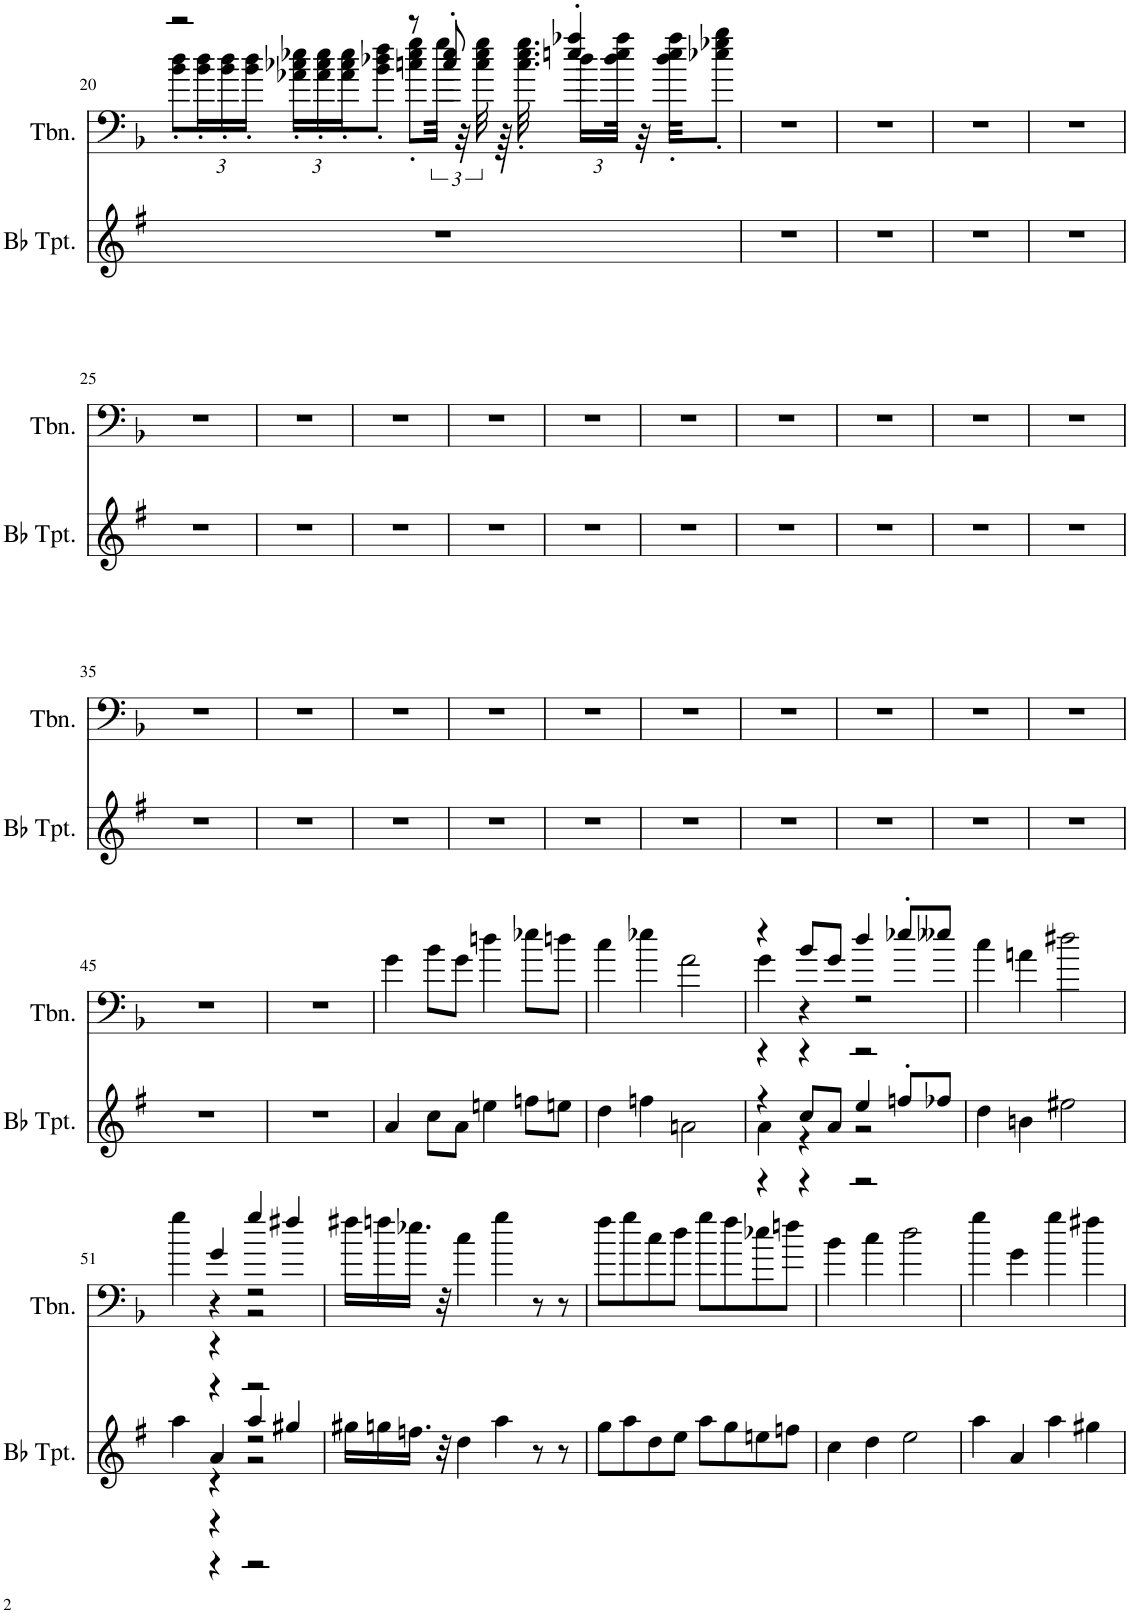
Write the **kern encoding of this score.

**kern	**kern
*part2	*part1
*staff2	*staff1
*I"Bb Trumpet	*I"Trombone
*I'Bb Tpt.	*I'Tbn.
!!LO:PB:g=z
*clefG2	*clefF4
*Trd1c2	*
*k[f#]	*k[b-]
*M4/4	*M4/4
=20	=20
*	*^
1r	2r	8b-\' 8dd\'L
*	*	*Xbrackettup
.	.	24b-\' 24dd\'L
.	.	24b-\' 24dd\'
.	.	24b-\' 24dd\'JJ
.	.	24a-X\' 24cc-X\' 24ee-X\'LL
.	.	24a-\' 24cc-\' 24ee-\'
.	.	24a-\' 24cc-\' 24ee-\'J
.	.	8b-\' 8dd-X\' 8ff\'J
.	8r	8ccn\' 8ee-\' 8gg\'L
*	*	*brackettup
.	8cc/' 8ee-/'	48gg\Jkk
.	.	48r
.	.	48cc\ 48ee-\ 48gg\
.	.	64r
.	.	32.cc\' 32.ee-\' 32.gg\'
*	*	*Xbrackettup
.	4een/' 4aa-X/'	24dd-\LL
.	.	48dd-\ 48ee\ 48aa-\JJk
.	.	32r
.	.	32dd-\' 32ee\' 32aa-\'KKL
.	.	8ee-X\' 8gg-X\' 8bb-\'J
*	*v	*v
=21	=21
1r	1r
=22	=22
1r	1r
=23	=23
1r	1r
=24	=24
1r	1r
!!LO:LB:g=z
=25	=25
1r	1r
=26	=26
1r	1r
=27	=27
1r	1r
=28	=28
1r	1r
=29	=29
1r	1r
=30	=30
1r	1r
=31	=31
1r	1r
=32	=32
1r	1r
=33	=33
1r	1r
=34	=34
1r	1r
!!LO:LB:g=z
=35	=35
1r	1r
=36	=36
1r	1r
=37	=37
1r	1r
=38	=38
1r	1r
=39	=39
1r	1r
=40	=40
1r	1r
=41	=41
1r	1r
=42	=42
1r	1r
=43	=43
1r	1r
=44	=44
1r	1r
!!LO:LB:g=z
=45	=45
1r	1r
=46	=46
1r	1r
=47	=47
4a/	4g\
8cc\L	8b-\L
8a\J	8g\J
4een\	4ddn\
8ffn\L	8ee-X\L
8een\J	8ddn\J
=48	=48
4dd\	4cc\
4ffn\	4ee-X\
2bn\	2a\
=49	=49
*^	*^
*	*^	*	*^
4r	4a\	4r	4r	4g\	4r
8cc/L	4r	4r	8b-/L	4r	4r
8a/J	.	.	8g/J	.	.
4ee/	2r	2r	4dd/	2r	2r
8ffn'/L	.	.	8ee-X'/L	.	.
8ff-X/J	.	.	8ee--X/J	.	.
*v	*v	*v	*	*	*
*	*v	*v	*v
=50	=50
4dd\	4cc\
4bn\	4an\
2gg#X\	2ff#X\
!!LO:LB:g=z
=51	=51
*^	*^
*	*^	*	*^
*	*	*^	*	*	*^
4aa\	4ryy	4ryy	4ryy	4gg\	4ryy	4ryy	4ryy
4a/	4r	4r	4r	4g/	4r	4r	4r
4aa/	2r	2r	2r	4gg/	2r	2r	2r
4gg#X/	.	.	.	4ff#X/	.	.	.
*v	*v	*v	*v	*	*	*	*
*	*v	*v	*v	*v
=52	=52
16gg#X\LL	16ff#X\LL
16ggn\	16ffn\
16.ffn\JJ	16.ee-X\JJ
32r	32r
4dd\	4cc\
4aa\	4gg\
8r	8r
8r	8r
=53	=53
8gg\L	8ff\L
8aa\	8gg\
8dd\	8cc\
8ee\J	8dd\J
8aa\L	8gg\L
8gg\	8ff\
8ffn\	8ee-X\
8een\J	8ddn\J
=54	=54
4cc\	4b-\
4dd\	4cc\
2ee\	2dd\
=55	=55
4aa\	4gg\
4a/	4g\
4aa\	4gg\
4gg#X\	4ff#X\
=	=
*-	*-
